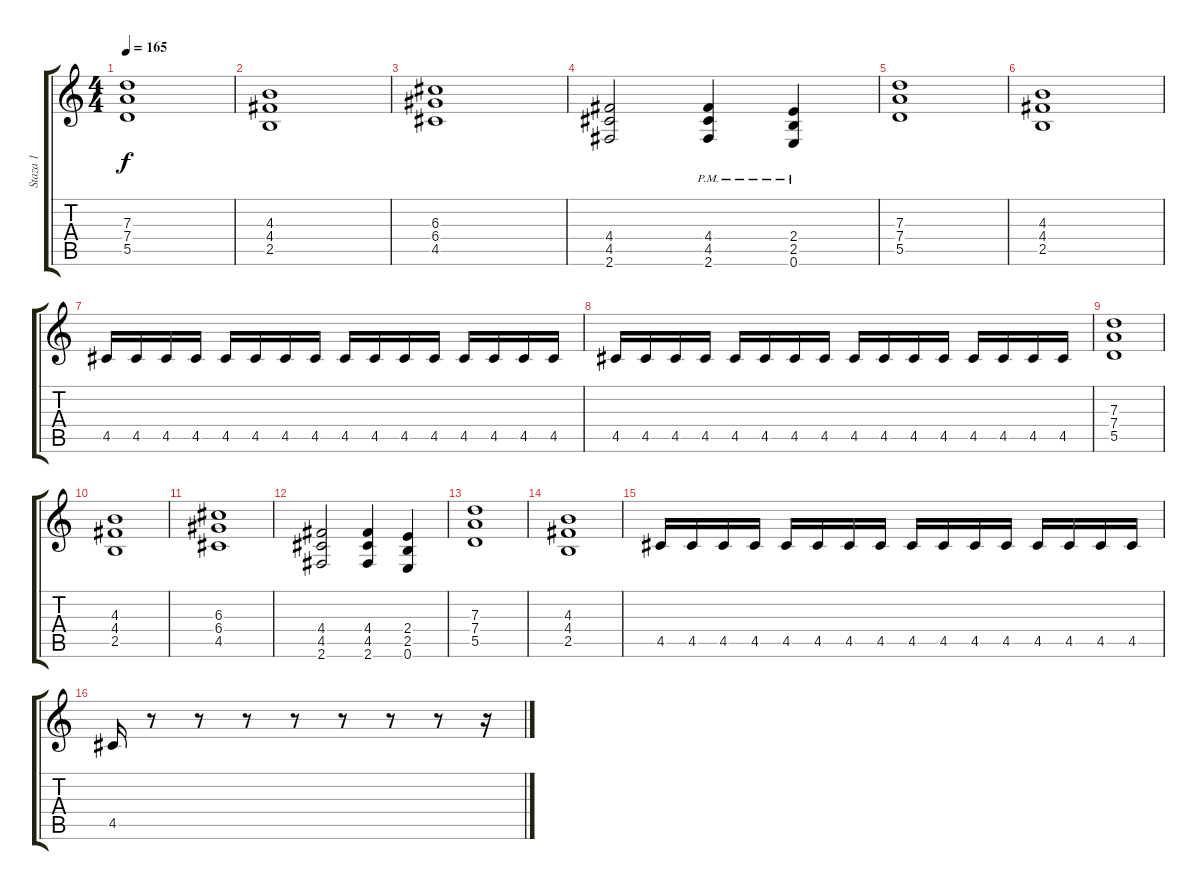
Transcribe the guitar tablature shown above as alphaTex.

\track ("Staza 1" "Staza 1") {instrument distortionguitar}
\staff {score tabs}
\tuning (E4 B3 G3 D3 A2 E2) {hide}
\ts (4 4)
\tempo 165
\clef g2
\ks c
(7.3 7.4 5.5).1{dy f} |
(4.3 4.4 2.5).1 |
(6.3 6.4 4.5).1 |
(4.4 4.5 2.6).2 (4.4{pm} 4.5{pm} 2.6{pm}).4 (2.4{pm} 2.5{pm} 0.6{pm}).4 |
(7.3 7.4 5.5).1 |
(4.3 4.4 2.5).1 |
4.5.16 4.5.16 4.5.16 4.5.16 4.5.16 4.5.16 4.5.16 4.5.16 4.5.16 4.5.16 4.5.16 4.5.16 4.5.16 4.5.16 4.5.16 4.5.16 |
4.5.16 4.5.16 4.5.16 4.5.16 4.5.16 4.5.16 4.5.16 4.5.16 4.5.16 4.5.16 4.5.16 4.5.16 4.5.16 4.5.16 4.5.16 4.5.16 |
(7.3 7.4 5.5).1 |
(4.3 4.4 2.5).1 |
(6.3 6.4 4.5).1 |
(4.4 4.5 2.6).2 (4.4 4.5 2.6).4 (2.4 2.5 0.6).4 |
(7.3 7.4 5.5).1 |
(4.3 4.4 2.5).1 |
4.5.16 4.5.16 4.5.16 4.5.16 4.5.16 4.5.16 4.5.16 4.5.16 4.5.16 4.5.16 4.5.16 4.5.16 4.5.16 4.5.16 4.5.16 4.5.16 |
4.5.16 r.8 r.8 r.8 r.8 r.8 r.8 r.8 r.16
